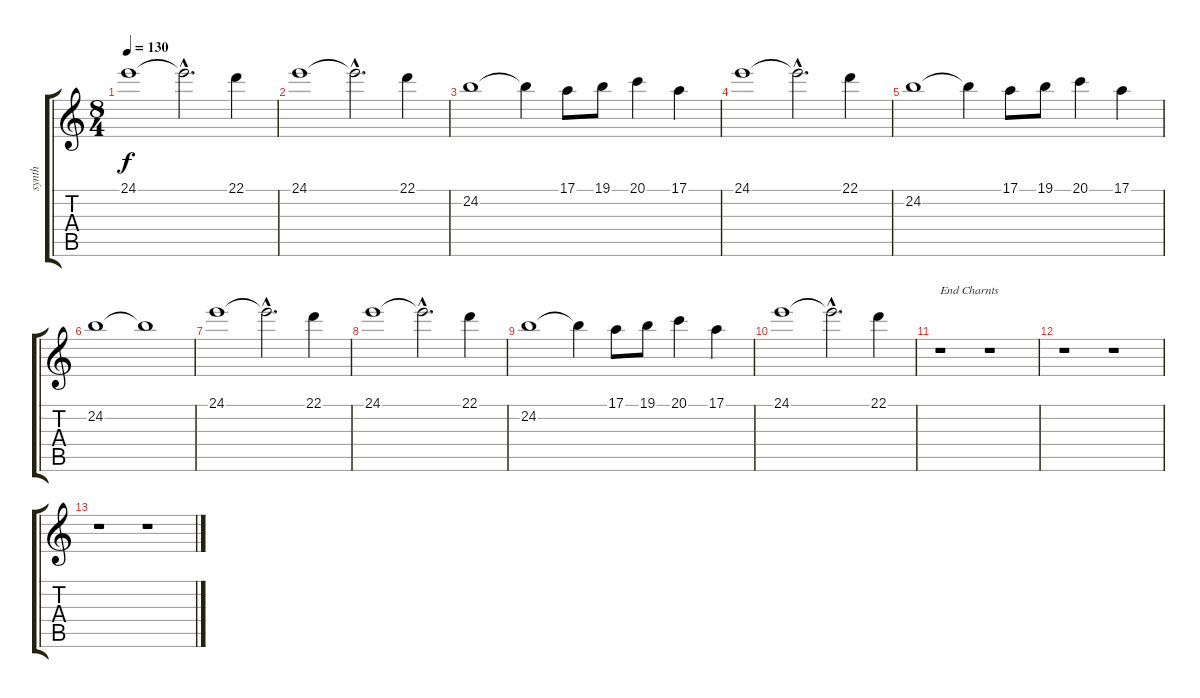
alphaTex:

\track ("synth" "synth") {instrument synthstrings1}
\staff {score tabs}
\tuning (E4 B3 G3 D3 A2 E2) {hide}
\ts (8 4)
\tempo 130
\clef g2
\ks c
24.1.1{dy f} 24.1{hac t}.2{d} 22.1.4 |
24.1.1 24.1{hac t}.2{d} 22.1.4 |
24.2.1 24.2{t}.4 17.1.8 19.1.8 20.1.4 17.1.4 |
24.1.1 24.1{hac t}.2{d} 22.1.4 |
24.2.1 24.2{t}.4 17.1.8 19.1.8 20.1.4 17.1.4 |
24.2.1 24.2{t}.1 |
24.1.1 24.1{hac t}.2{d} 22.1.4 |
24.1.1 24.1{hac t}.2{d} 22.1.4 |
24.2.1{txt ""} 24.2{t}.4 17.1.8 19.1.8 20.1.4 17.1.4 |
24.1.1 24.1{hac t}.2{d} 22.1.4 |
r.1{txt "End Charnts"} r.1 |
r.1 r.1 |
r.1 r.1
